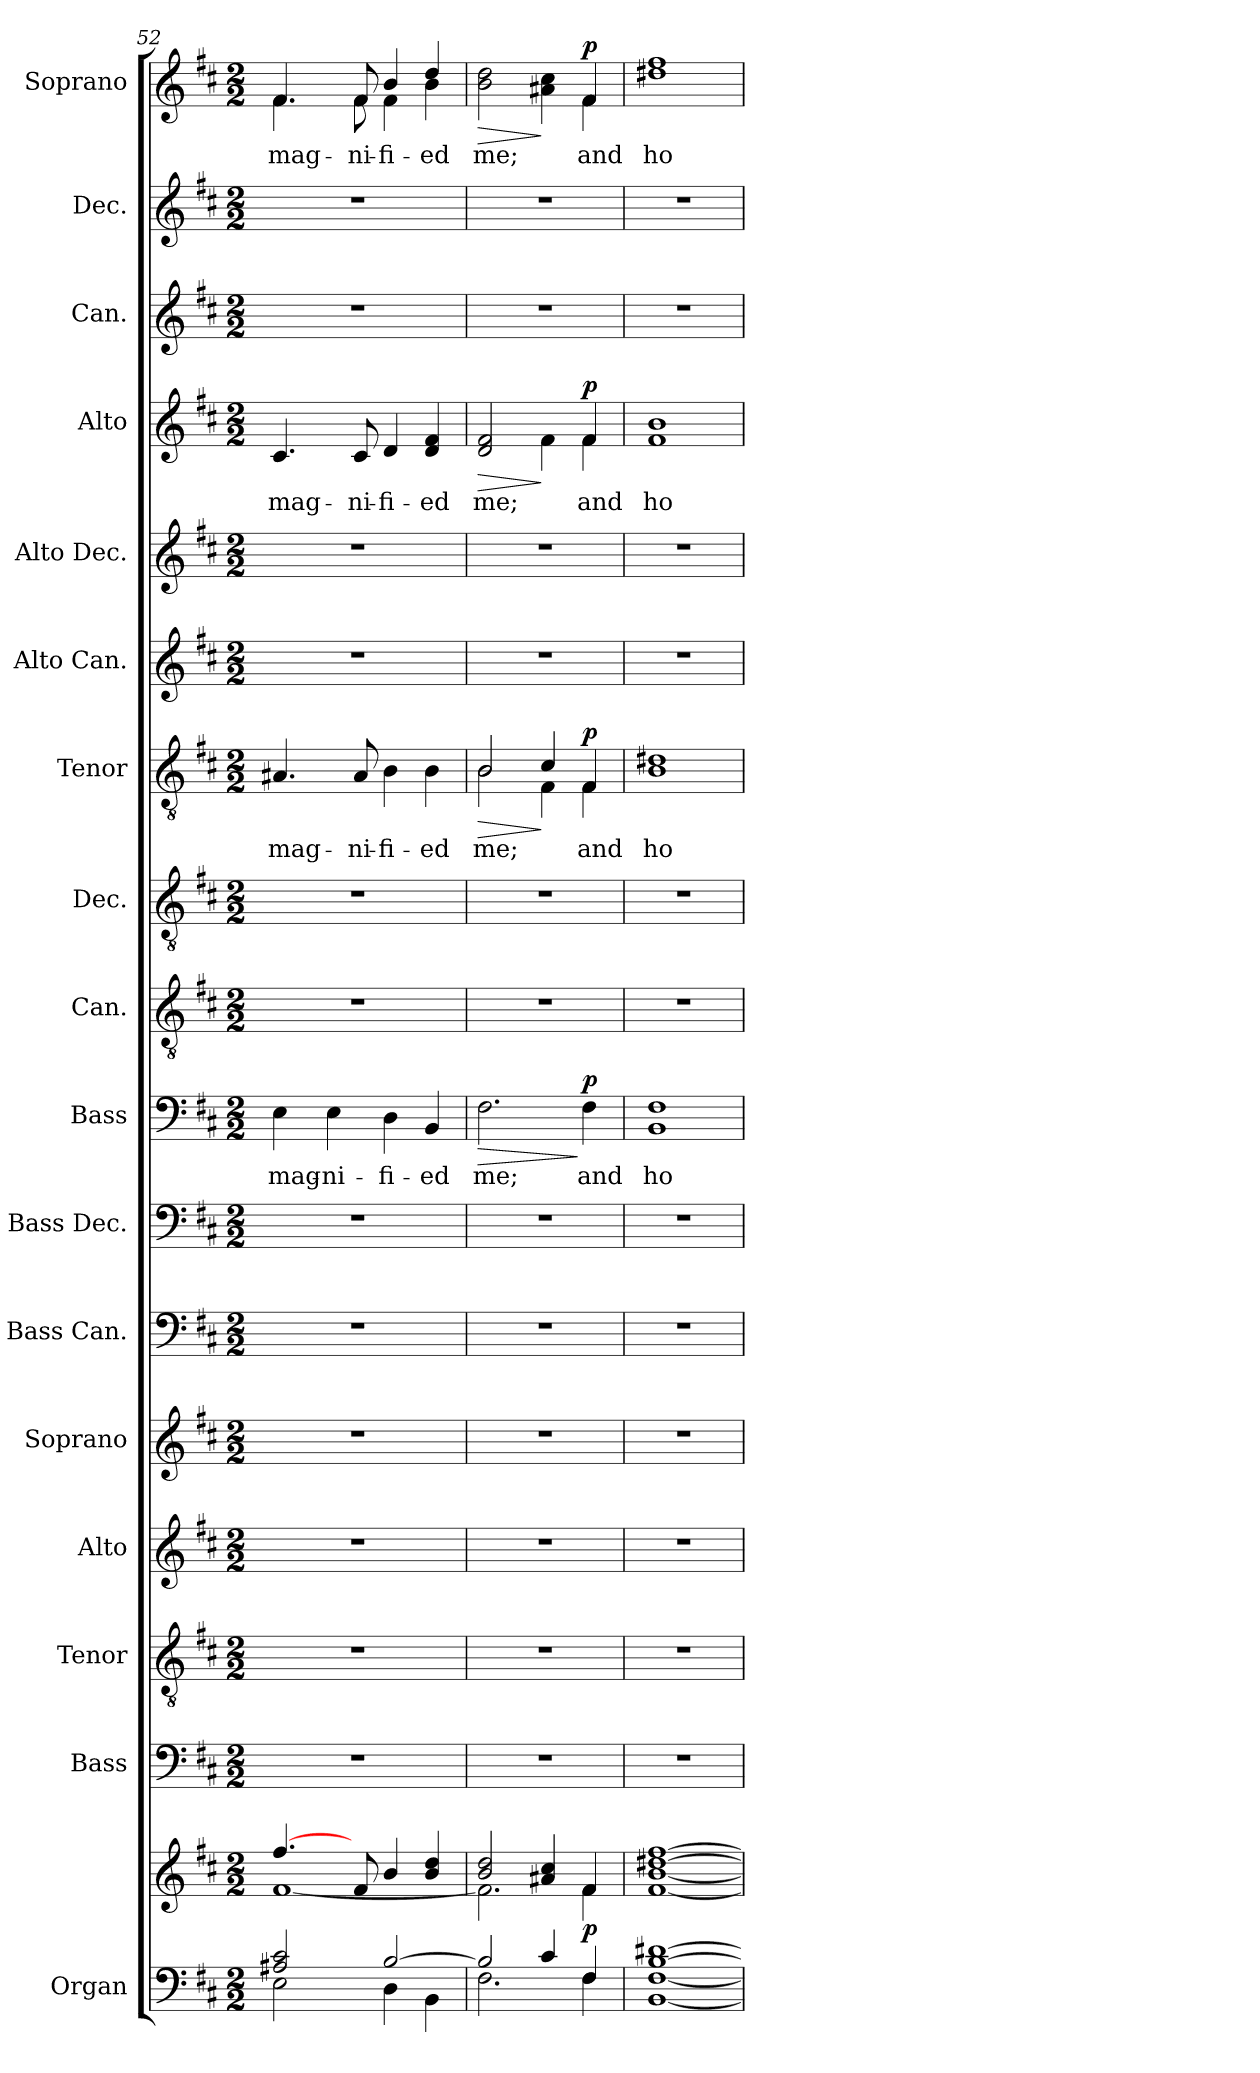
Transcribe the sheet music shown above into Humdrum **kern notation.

**kern	**kern	**dynam	**kern	**kern	**kern	**kern	**kern	**kern	**kern	**text	**dynam	**kern	**kern	**kern	**text	**dynam	**kern	**kern	**kern	**text	**dynam	**kern	**kern	**kern	**text	**dynam
*part17	*part17	*part17	*part16	*part15	*part14	*part13	*part12	*part11	*part10	*part10	*part10	*part9	*part8	*part7	*part7	*part7	*part6	*part5	*part4	*part4	*part4	*part3	*part2	*part1	*part1	*part1
*staff18	*staff17	*staff17/18	*staff16	*staff15	*staff14	*staff13	*staff12	*staff11	*staff10	*staff10	*staff10	*staff9	*staff8	*staff7	*staff7	*staff7	*staff6	*staff5	*staff4	*staff4	*staff4	*staff3	*staff2	*staff1	*staff1	*staff1
*I"Organ	*	*	*I"Bass	*I"Tenor	*I"Alto	*I"Soprano	*I"Bass Can.	*I"Bass Dec.	*I"Bass	*	*	*I"Can.	*I"Dec.	*I"Tenor	*	*	*I"Alto Can.	*I"Alto Dec.	*I"Alto	*	*	*I"Can.	*I"Dec.	*I"Soprano	*	*
*I'Org.	*	*	*I'B.	*I'T.	*I'A.	*I'S.	*I'B.   Can.	*I'Dec.	*I'B.	*	*	*	*I'Dec.	*I'T.	*	*	*I'A.   Can.	*I'Dec.	*I'A.	*	*	*	*I'Dec.	*I'S.	*	*
*clefF4	*clefG2	*	*clefF4	*clefGv2	*clefG2	*clefG2	*clefF4	*clefF4	*clefF4	*	*	*clefGv2	*clefGv2	*clefGv2	*	*	*clefG2	*clefG2	*clefG2	*	*	*clefG2	*clefG2	*clefG2	*	*
*	*	*	*	*ITrd7c12	*	*	*	*	*	*	*	*ITrd7c12	*ITrd7c12	*ITrd7c12	*	*	*	*	*	*	*	*	*	*	*	*
*k[f#c#]	*k[f#c#]	*	*k[f#c#]	*k[f#c#]	*k[f#c#]	*k[f#c#]	*k[f#c#]	*k[f#c#]	*k[f#c#]	*	*	*k[f#c#]	*k[f#c#]	*k[f#c#]	*	*	*k[f#c#]	*k[f#c#]	*k[f#c#]	*	*	*k[f#c#]	*k[f#c#]	*k[f#c#]	*	*
*D:	*D:	*	*D:	*D:	*D:	*D:	*D:	*D:	*D:	*	*	*D:	*D:	*D:	*	*	*D:	*D:	*D:	*	*	*D:	*D:	*D:	*	*
*M2/2	*M2/2	*	*M2/2	*M2/2	*M2/2	*M2/2	*M2/2	*M2/2	*M2/2	*	*	*M2/2	*M2/2	*M2/2	*	*	*M2/2	*M2/2	*M2/2	*	*	*M2/2	*M2/2	*M2/2	*	*
=52	=52	=52	=52	=52	=52	=52	=52	=52	=52	=52	=52	=52	=52	=52	=52	=52	=52	=52	=52	=52	=52	=52	=52	=52	=52	=52
*^	*^	*	*	*	*	*	*	*	*	*	*	*	*	*	*	*	*	*	*	*	*	*	*	*	*	*
!	!	!	!	!	!	!	!	!	!	!	!	!LO:LY:b:color=#000000	!	!	!	!	!	!	!	!	!	!	!	!	!	!	!	!
!	!	!	!	!	!	!	!	!	!	!	!	!	!	!	!	!	!LO:LY:b:color=#000000	!	!	!	!	!	!	!	!	!	!	!
!	!	!	!	!	!	!	!	!	!	!	!	!	!	!	!	!	!	!	!	!	!	!LO:LY:b:color=#000000	!	!	!	!	!	!
*	*	*	*	*	*	*	*	*	*	*	*	*	*	*	*	*	*	*	*	*	*	*	*	*	*	*^	*	*
!	!	!	!	!	!	!	!	!	!	!	!	!	!	!	!	!	!	!	!	!	!	!	!	!	!	!	!	!LO:LY:b:color=#000000	!
2A#Xi/ 2c#i	2Ei\	[4.ff#i/	[1f#i	.	1r	1r	1r	1r	1r	1r	4Ei\	mag-	.	1r	1r	4.AA#Xi/	mag-	.	1r	1r	4.c#i/	mag-	.	1r	1r	4.f#i/	4.f#i\	mag-	.
!	!	!	!	!	!	!	!	!	!	!	!	!LO:LY:b:color=#000000	!	!	!	!	!	!	!	!	!	!	!	!	!	!	!	!	!
.	.	.	.	.	.	.	.	.	.	.	4Ei\	-ni-	.	.	.	.	.	.	.	.	.	.	.	.	.	.	.	.	.
!	!	!	!	!	!	!	!	!	!	!	!	!	!	!	!	!	!LO:LY:b:color=#000000	!	!	!	!	!	!	!	!	!	!	!	!
!	!	!	!	!	!	!	!	!	!	!	!	!	!	!	!	!	!	!	!	!	!	!LO:LY:b:color=#000000	!	!	!	!	!	!	!
!	!	!	!	!	!	!	!	!	!	!	!	!	!	!	!	!	!	!	!	!	!	!	!	!	!	!	!	!LO:LY:b:color=#000000	!
.	.	8f#i/	.	.	.	.	.	.	.	.	.	.	.	.	.	8AA#i/	-ni-	.	.	.	8c#i/	-ni-	.	.	.	8f#i/	8f#i\	-ni-	.
!	!	!	!	!	!	!	!	!	!	!	!	!LO:LY:b:color=#000000	!	!	!	!	!	!	!	!	!	!	!	!	!	!	!	!	!
!	!	!	!	!	!	!	!	!	!	!	!	!	!	!	!	!	!LO:LY:b:color=#000000	!	!	!	!	!	!	!	!	!	!	!	!
!	!	!	!	!	!	!	!	!	!	!	!	!	!	!	!	!	!	!	!	!	!	!LO:LY:b:color=#000000	!	!	!	!	!	!	!
!	!	!	!	!	!	!	!	!	!	!	!	!	!	!	!	!	!	!	!	!	!	!	!	!	!	!	!	!LO:LY:b:color=#000000	!
[2Bi/	4Di\	4bi/	.	.	.	.	.	.	.	.	4Di\	-fi-	.	.	.	4BBi\	-fi-	.	.	.	4di/	-fi-	.	.	.	4bi/	4f#i\	-fi-	.
!	!	!	!	!	!	!	!	!	!	!	!	!LO:LY:b:color=#000000	!	!	!	!	!	!	!	!	!	!	!	!	!	!	!	!	!
!	!	!	!	!	!	!	!	!	!	!	!	!	!	!	!	!	!LO:LY:b:color=#000000	!	!	!	!	!	!	!	!	!	!	!	!
!	!	!	!	!	!	!	!	!	!	!	!	!	!	!	!	!	!	!	!	!	!	!LO:LY:b:color=#000000	!	!	!	!	!	!	!
!	!	!	!	!	!	!	!	!	!	!	!	!	!	!	!	!	!	!	!	!	!	!	!	!	!	!	!	!LO:LY:b:color=#000000	!
.	4BBi\	4bi/ 4ddi	.	.	.	.	.	.	.	.	4BBi/	-ed	.	.	.	4BBi\	-ed	.	.	.	4di/ 4f#i	-ed	.	.	.	4ddi/	4bi\	-ed	.
!!LO:LB:g=z	!!
=53	=53	=53	=53	=53	=53	=53	=53	=53	=53	=53	=53	=53	=53	=53	=53	=53	=53	=53	=53	=53	=53	=53	=53	=53	=53	=53	=53	=53	=53
!	!	!	!	!	!	!	!	!	!	!	!	!LO:LY:b:color=#000000	!LO:HP:b	!	!	!	!	!	!	!	!	!	!	!	!	!	!	!	!
!	!	!	!	!	!	!	!	!	!	!	!	!	!	!	!	!	!LO:LY:b:color=#000000	!LO:HP:b	!	!	!	!	!	!	!	!	!	!	!
*	*	*	*	*	*	*	*	*	*	*	*	*	*	*	*	*^	*	*	*	*	*	*	*	*	*	*	*	*	*
!	!	!	!	!	!	!	!	!	!	!	!	!	!	!	!	!	!	!	!	!	!	!	!LO:LY:b:color=#000000	!LO:HP:b	!	!	!	!	!	!
*	*	*	*	*	*	*	*	*	*	*	*	*	*	*	*	*	*	*	*	*	*	*^	*	*	*	*	*	*	*	*
!	!	!	!	!	!	!	!	!	!	!	!	!	!	!	!	!	!	!	!	!	!	!	!	!	!	!	!	!	!	!LO:LY:b:color=#000000	!LO:HP:b
2Bi/]	2.F#i\	2bi/ 2ddi	2.f#i\]	.	1r	1r	1r	1r	1r	1r	2.F#i\	me;	>	1r	1r	2BBi/	2BBi\	me;	>	1r	1r	2di/ 2f#i	2ryy	me;	>	1r	1r	2ryy	2bi\ 2ddi	me;	>
4c#i/	.	4a#Xi/ 4cc#i	.	.	.	.	.	.	.	.	.	.	.	.	.	4C#i/	4FF#i\	.	]	.	.	4f#i\	4ryy	.	]	.	.	4ryy	4a#Xi\ 4cc#i	.	]
!	!	!	!	!	!	!	!	!	!	!	!	!LO:LY:b:color=#000000	!	!	!	!	!	!	!	!	!	!	!	!	!	!	!	!	!	!	!
!	!	!	!	!	!	!	!	!	!	!	!	!	!	!	!	!	!	!LO:LY:b:color=#000000	!	!	!	!	!	!	!	!	!	!	!	!	!
!	!	!	!	!	!	!	!	!	!	!	!	!	!	!	!	!	!	!	!	!	!	!	!	!LO:LY:b:color=#000000	!	!	!	!	!	!	!
!	!	!	!	!	!	!	!	!	!	!	!	!	!	!	!	!	!	!	!	!	!	!	!	!	!	!	!	!	!	!LO:LY:b:color=#000000	!
4F#i/	4F#i\	4f#i/	4f#i\	p	.	.	.	.	.	.	4F#i\	and	] p	.	.	4FF#i/	4FF#i\	and	p	.	.	4f#i/	4f#i\	and	p	.	.	4f#i/	4f#i\	and	p
*v	*v	*	*	*	*	*	*	*	*	*	*	*	*	*	*	*v	*v	*	*	*	*	*v	*v	*	*	*	*	*v	*v	*	*
*	*v	*v	*	*	*	*	*	*	*	*	*	*	*	*	*	*	*	*	*	*	*	*	*	*	*	*	*
=54	=54	=54	=54	=54	=54	=54	=54	=54	=54	=54	=54	=54	=54	=54	=54	=54	=54	=54	=54	=54	=54	=54	=54	=54	=54	=54
*^	*^	*	*	*	*	*	*	*	*	*	*	*	*	*^	*	*	*	*	*^	*	*	*	*	*^	*	*
!	!	!	!	!	!	!	!	!	!	!	!	!LO:LY:b:color=#000000	!	!	!	!	!	!	!	!	!	!	!	!	!	!	!	!	!	!	!
*v	*v	*	*	*	*	*	*	*	*	*	*	*	*	*	*	*v	*v	*	*	*	*	*v	*v	*	*	*	*	*v	*v	*	*
*	*v	*v	*	*	*	*	*	*	*	*	*	*	*	*	*	*	*	*	*	*	*	*	*	*	*	*	*
*^	*^	*	*	*	*	*	*	*	*	*	*	*	*	*^	*	*	*	*	*^	*	*	*	*	*^	*	*
!	!	!	!	!	!	!	!	!	!	!	!	!	!	!	!	!	!	!LO:LY:b:color=#000000	!	!	!	!	!	!	!	!	!	!	!	!	!
*v	*v	*	*	*	*	*	*	*	*	*	*	*	*	*	*	*v	*v	*	*	*	*	*v	*v	*	*	*	*	*v	*v	*	*
*	*v	*v	*	*	*	*	*	*	*	*	*	*	*	*	*	*	*	*	*	*	*	*	*	*	*	*	*
*^	*^	*	*	*	*	*	*	*	*	*	*	*	*	*^	*	*	*	*	*^	*	*	*	*	*^	*	*
!	!	!	!	!	!	!	!	!	!	!	!	!	!	!	!	!	!	!	!	!	!	!	!	!LO:LY:b:color=#000000	!	!	!	!	!	!	!
*v	*v	*	*	*	*	*	*	*	*	*	*	*	*	*	*	*v	*v	*	*	*	*	*v	*v	*	*	*	*	*v	*v	*	*
*	*v	*v	*	*	*	*	*	*	*	*	*	*	*	*	*	*	*	*	*	*	*	*	*	*	*	*	*
*^	*^	*	*	*	*	*	*	*	*	*	*	*	*	*^	*	*	*	*	*^	*	*	*	*	*^	*	*
!	!	!	!	!	!	!	!	!	!	!	!	!	!	!	!	!	!	!	!	!	!	!	!	!	!	!	!	!	!	!LO:LY:b:color=#000000	!
*v	*v	*	*	*	*	*	*	*	*	*	*	*	*	*	*	*v	*v	*	*	*	*	*v	*v	*	*	*	*	*v	*v	*	*
*	*v	*v	*	*	*	*	*	*	*	*	*	*	*	*	*	*	*	*	*	*	*	*	*	*	*	*	*
[1BBi [1F#i [1Bi [1d#Xi	[1f#i [1bi [1dd#Xi [1ff#i	.	1r	1r	1r	1r	1r	1r	1BBi 1F#i	ho-	.	1r	1r	1BBi 1D#Xi	ho-	.	1r	1r	1f#i 1bi	ho-	.	1r	1r	1dd#Xi 1ff#i	ho-	.
=	=	=	=	=	=	=	=	=	=	=	=	=	=	=	=	=	=	=	=	=	=	=	=	=	=	=
*-	*-	*-	*-	*-	*-	*-	*-	*-	*-	*-	*-	*-	*-	*-	*-	*-	*-	*-	*-	*-	*-	*-	*-	*-	*-	*-
